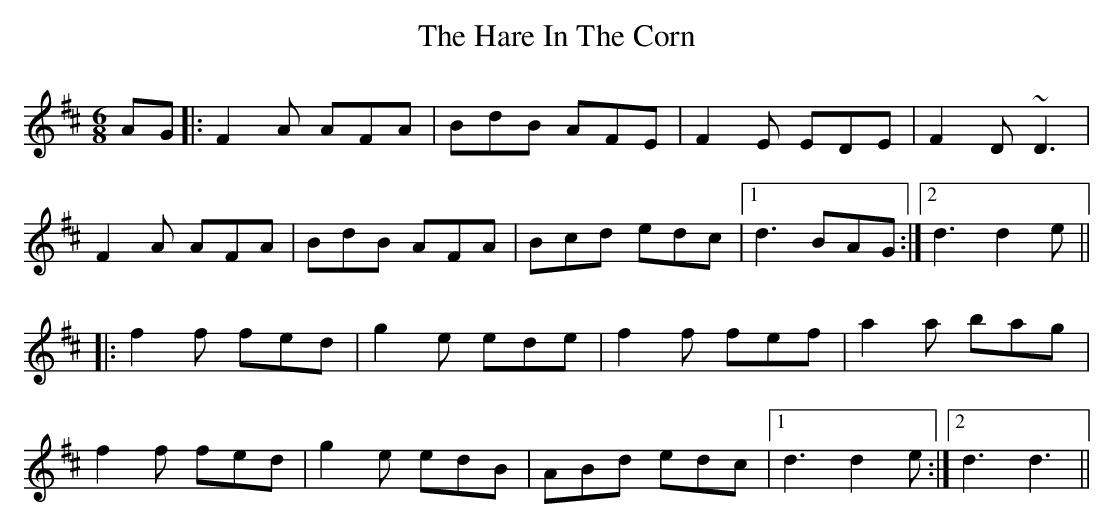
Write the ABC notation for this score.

X:1
T: The Hare In The Corn
M: 6/8
L: 1/8
K: Dmaj
AG |:F2 A AFA|BdB AFE|F2E EDE|F2 D ~D3|
F2 A AFA|BdB AFA|Bcd edc|1 d3 BAG:|2 d3 d2e||
|:f2f fed|g2 e ede|f2f fef|a2a bag|
f2f fed|g2 e edB|ABd edc|1 d3 d2e:|2 d3 d3||
